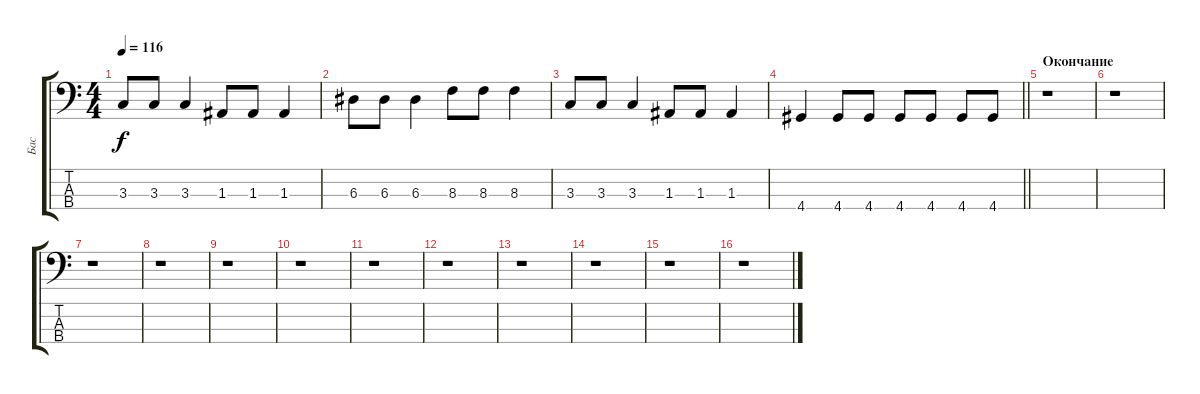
\track ("Бас" "Бас") {instrument electricbassfinger}
\staff {score tabs}
\tuning (G2 D2 A1 E1) {hide}
\ts (4 4)
\tempo 116
\clef f4
\ks c
3.3.8{dy f} 3.3.8 3.3.4 1.3.8 1.3.8 1.3.4 |
6.3.8 6.3.8 6.3.4 8.3.8 8.3.8 8.3.4 |
3.3.8 3.3.8 3.3.4 1.3.8 1.3.8 1.3.4 |
\barLineRight lightlight
4.4.4 4.4.8 4.4.8 4.4.8 4.4.8 4.4.8 4.4.8 |
\section ("" "Окончание")
r.1 |
r.1 |
r.1 |
r.1 |
r.1 |
r.1 |
r.1 |
r.1 |
r.1 |
r.1 |
r.1 |
r.1
